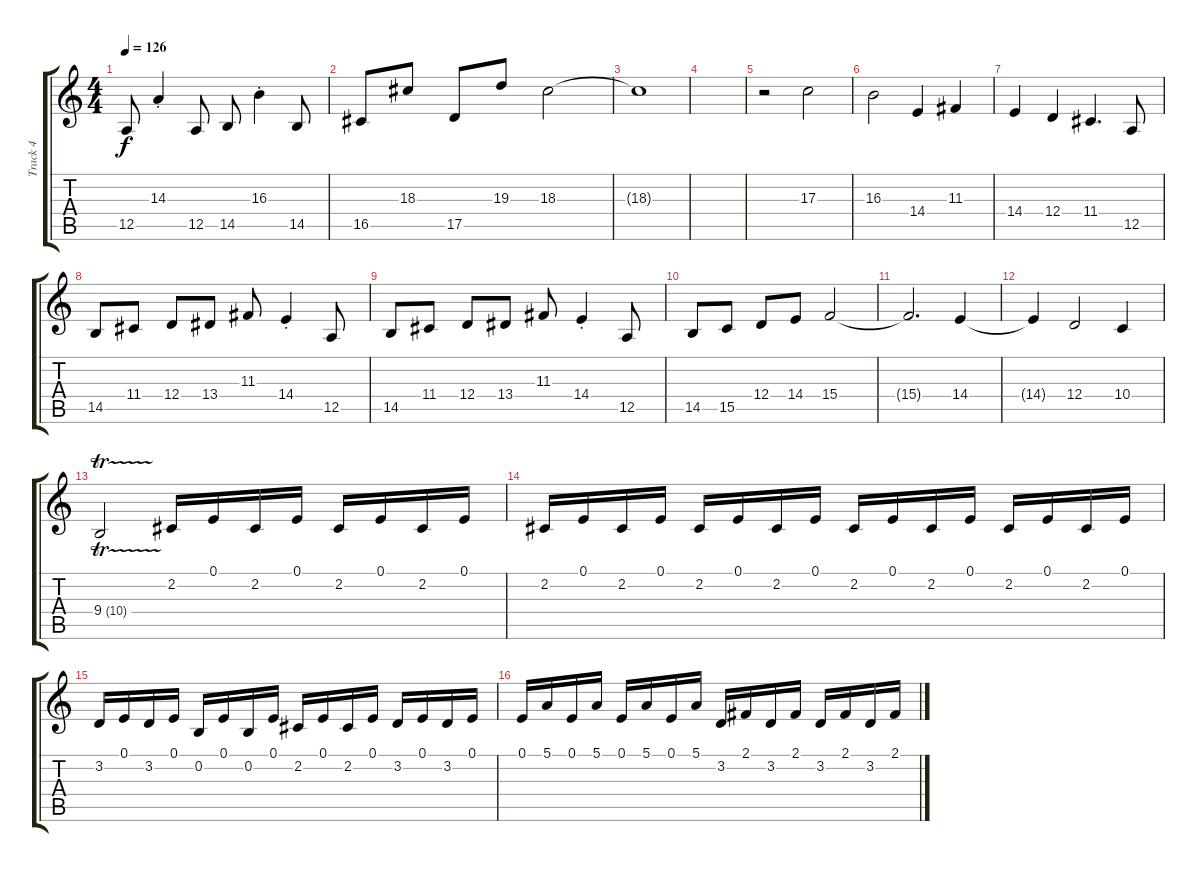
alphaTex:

\track ("Track 4" "Track 4") {instrument violin}
\staff {score tabs}
\tuning (E4 B3 G3 D3 A2 E2) {hide}
\ts (4 4)
\tempo 126
\clef g2
\ks c
12.5.8{dy f} 14.3{st}.4 12.5.8 14.5.8 16.3{st}.4 14.5.8 |
16.5.8 18.3.8 17.5.8 19.3.8 18.3.2 |
18.3{t}.1 |
|
r.2 17.3.2 |
16.3.2 14.4.4 11.3.4 |
14.4.4 12.4.4 11.4.4{d} 12.5.8 |
14.5.8 11.4.8 12.4.8 13.4.8 11.3.8 14.4{st}.4 12.5.8 |
14.5.8 11.4.8 12.4.8 13.4.8 11.3.8 14.4{st}.4 12.5.8 |
14.5.8 15.5.8 12.4.8 14.4.8 15.4.2 |
15.4{t}.2{d} 14.4.4 |
14.4{t}.4 12.4.2 10.4.4 |
9.4{tr (10 16)}.2 2.2.16 0.1.16 2.2.16 0.1.16 2.2.16 0.1.16 2.2.16 0.1.16 |
2.2.16 0.1.16 2.2.16 0.1.16 2.2.16 0.1.16 2.2.16 0.1.16 2.2.16 0.1.16 2.2.16 0.1.16 2.2.16 0.1.16 2.2.16 0.1.16 |
3.2.16 0.1.16 3.2.16 0.1.16 0.2.16 0.1.16 0.2.16 0.1.16 2.2.16 0.1.16 2.2.16 0.1.16 3.2.16 0.1.16 3.2.16 0.1.16 |
0.1.16 5.1.16 0.1.16 5.1.16 0.1.16 5.1.16 0.1.16 5.1.16 3.2.16 2.1.16 3.2.16 2.1.16 3.2.16 2.1.16 3.2.16 2.1.16
